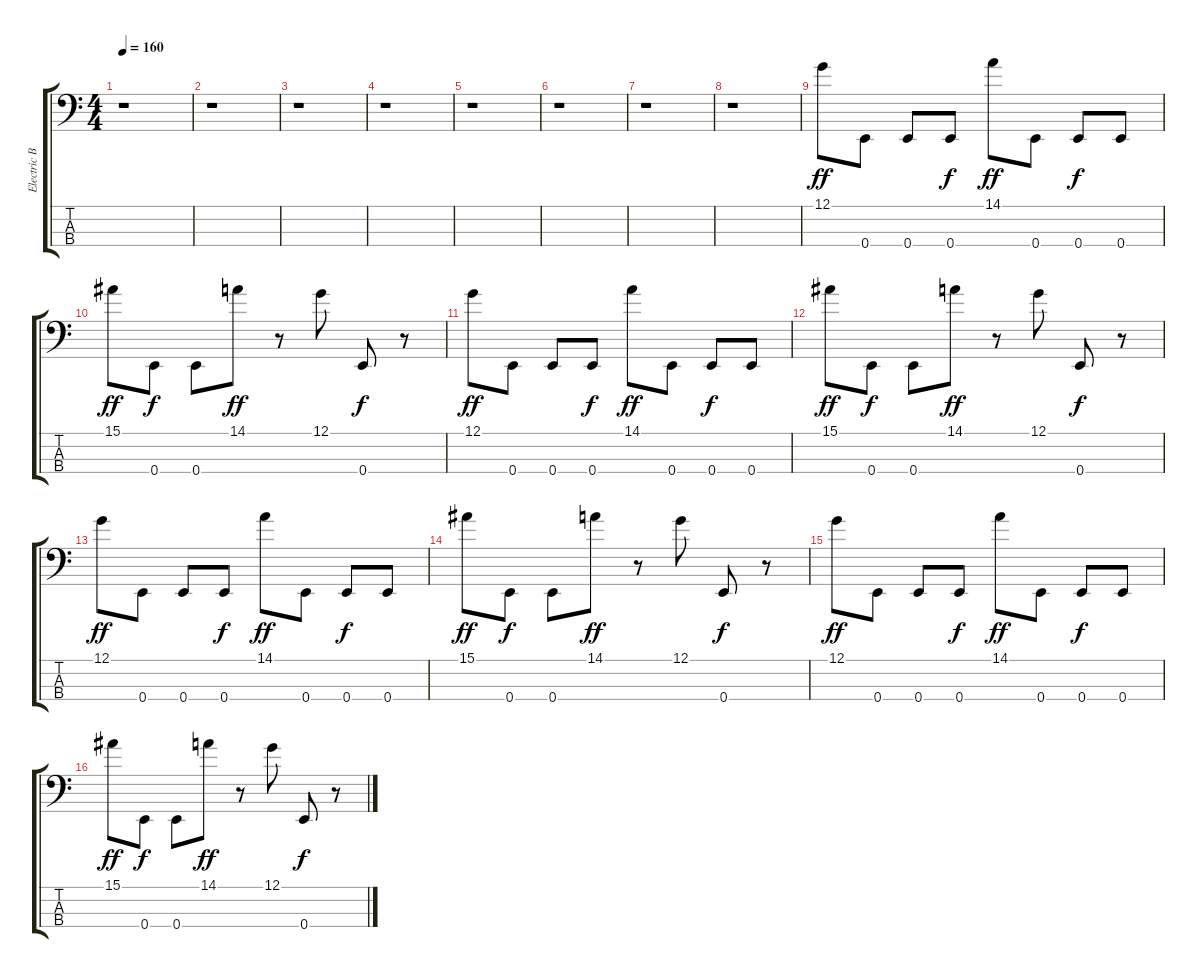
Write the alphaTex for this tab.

\track ("Electric Bass" "Electric B") {instrument electricbassfinger}
\staff {score tabs}
\tuning (G2 D2 A1 E1) {hide}
\ts (4 4)
\tempo 160
\clef f4
\ks c
r.1{dy ff instrument electricbassfinger} |
r.1 |
r.1 |
r.1 |
r.1 |
r.1 |
r.1 |
r.1 |
12.1.8 0.4.8 0.4.8 0.4.8{dy f} 14.1.8{dy ff} 0.4.8 0.4.8{dy f} 0.4.8 |
15.1.8{dy ff} 0.4.8{dy f} 0.4.8 14.1.8{dy ff} r.8 12.1.8 0.4.8{dy f} r.8 |
12.1.8{dy ff} 0.4.8 0.4.8 0.4.8{dy f} 14.1.8{dy ff} 0.4.8 0.4.8{dy f} 0.4.8 |
15.1.8{dy ff} 0.4.8{dy f} 0.4.8 14.1.8{dy ff} r.8 12.1.8 0.4.8{dy f} r.8 |
12.1.8{dy ff} 0.4.8 0.4.8 0.4.8{dy f} 14.1.8{dy ff} 0.4.8 0.4.8{dy f} 0.4.8 |
15.1.8{dy ff} 0.4.8{dy f} 0.4.8 14.1.8{dy ff} r.8 12.1.8 0.4.8{dy f} r.8 |
12.1.8{dy ff} 0.4.8 0.4.8 0.4.8{dy f} 14.1.8{dy ff} 0.4.8 0.4.8{dy f} 0.4.8 |
15.1.8{dy ff} 0.4.8{dy f} 0.4.8 14.1.8{dy ff} r.8 12.1.8 0.4.8{dy f} r.8
